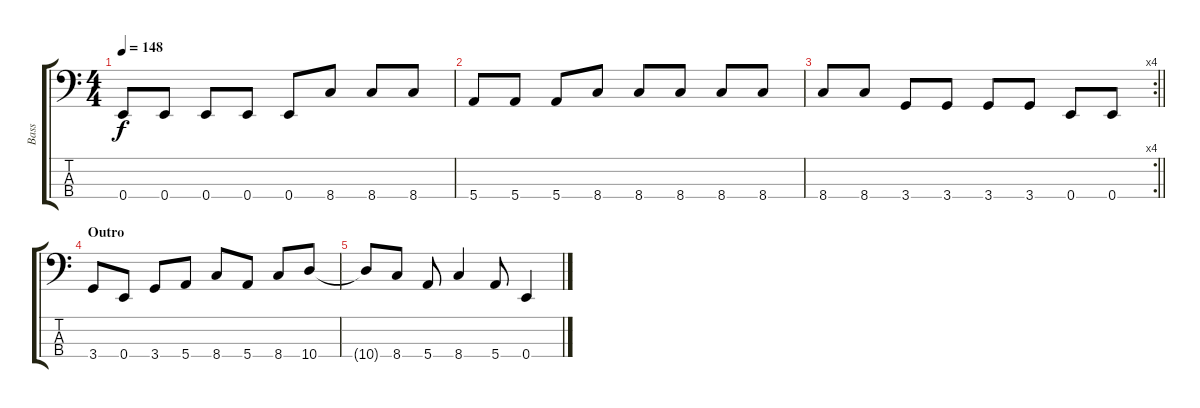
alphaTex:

\track ("Bass" "Bass") {instrument electricbasspick}
\staff {score tabs}
\tuning (G2 D2 A1 E1) {hide}
\ts (4 4)
\tempo 148
\clef f4
\ks c
0.4.8{dy f} 0.4.8 0.4.8 0.4.8 0.4.8 8.4.8 8.4.8 8.4.8 |
5.4.8 5.4.8 5.4.8 8.4.8 8.4.8 8.4.8 8.4.8 8.4.8 |
\rc 4
\barLineRight lightlight
8.4.8 8.4.8 3.4.8 3.4.8 3.4.8 3.4.8 0.4.8 0.4.8 |
\section ("" "Outro")
3.4.8 0.4.8 3.4.8 5.4.8 8.4.8 5.4.8 8.4.8 10.4.8 |
10.4{t}.8 8.4.8 5.4.8 8.4.4 5.4.8 0.4.4
